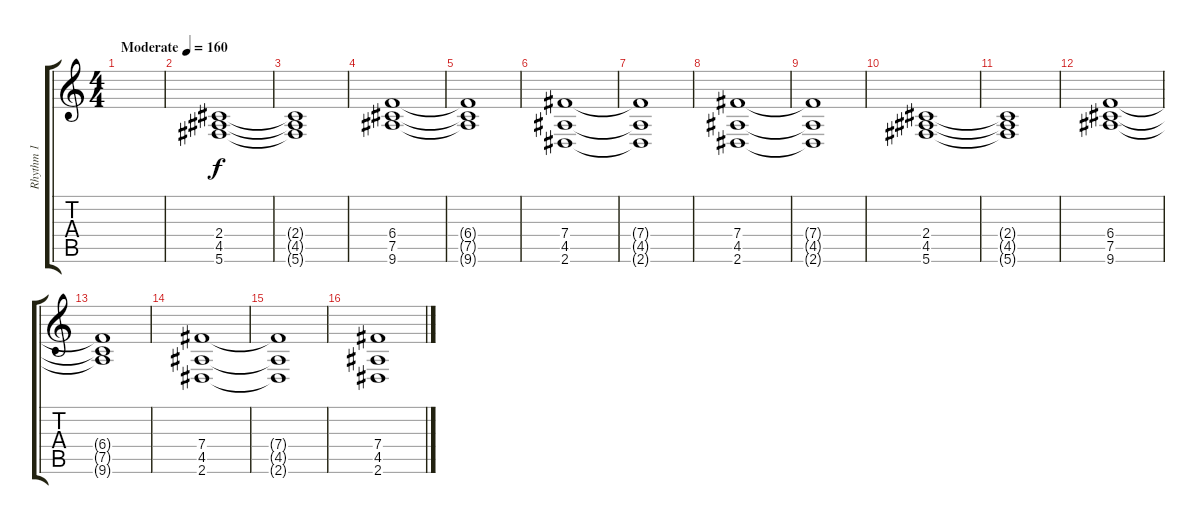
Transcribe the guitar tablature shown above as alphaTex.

\track ("Rhythm 1" "Rhythm 1") {instrument distortionguitar}
\staff {score tabs}
\tuning (Db4 Ab3 E3 B2 Gb2 Db2) {hide}
\ts (4 4)
\tempo (160 "Moderate")
\clef g2
\ks c
|
(2.4 4.5 5.6).1 |
(2.4{t} 4.5{t} 5.6{t}).1 |
(6.4 7.5 9.6).1 |
(6.4{t} 7.5{t} 9.6{t}).1 |
(7.4 4.5 2.6).1 |
(7.4{t} 4.5{t} 2.6{t}).1 |
(7.4 4.5 2.6).1 |
(7.4{t} 4.5{t} 2.6{t}).1 |
(2.4 4.5 5.6).1 |
(2.4{t} 4.5{t} 5.6{t}).1 |
(6.4 7.5 9.6).1 |
(6.4{t} 7.5{t} 9.6{t}).1 |
(7.4 4.5 2.6).1 |
(7.4{t} 4.5{t} 2.6{t}).1 |
(7.4 4.5 2.6).1
